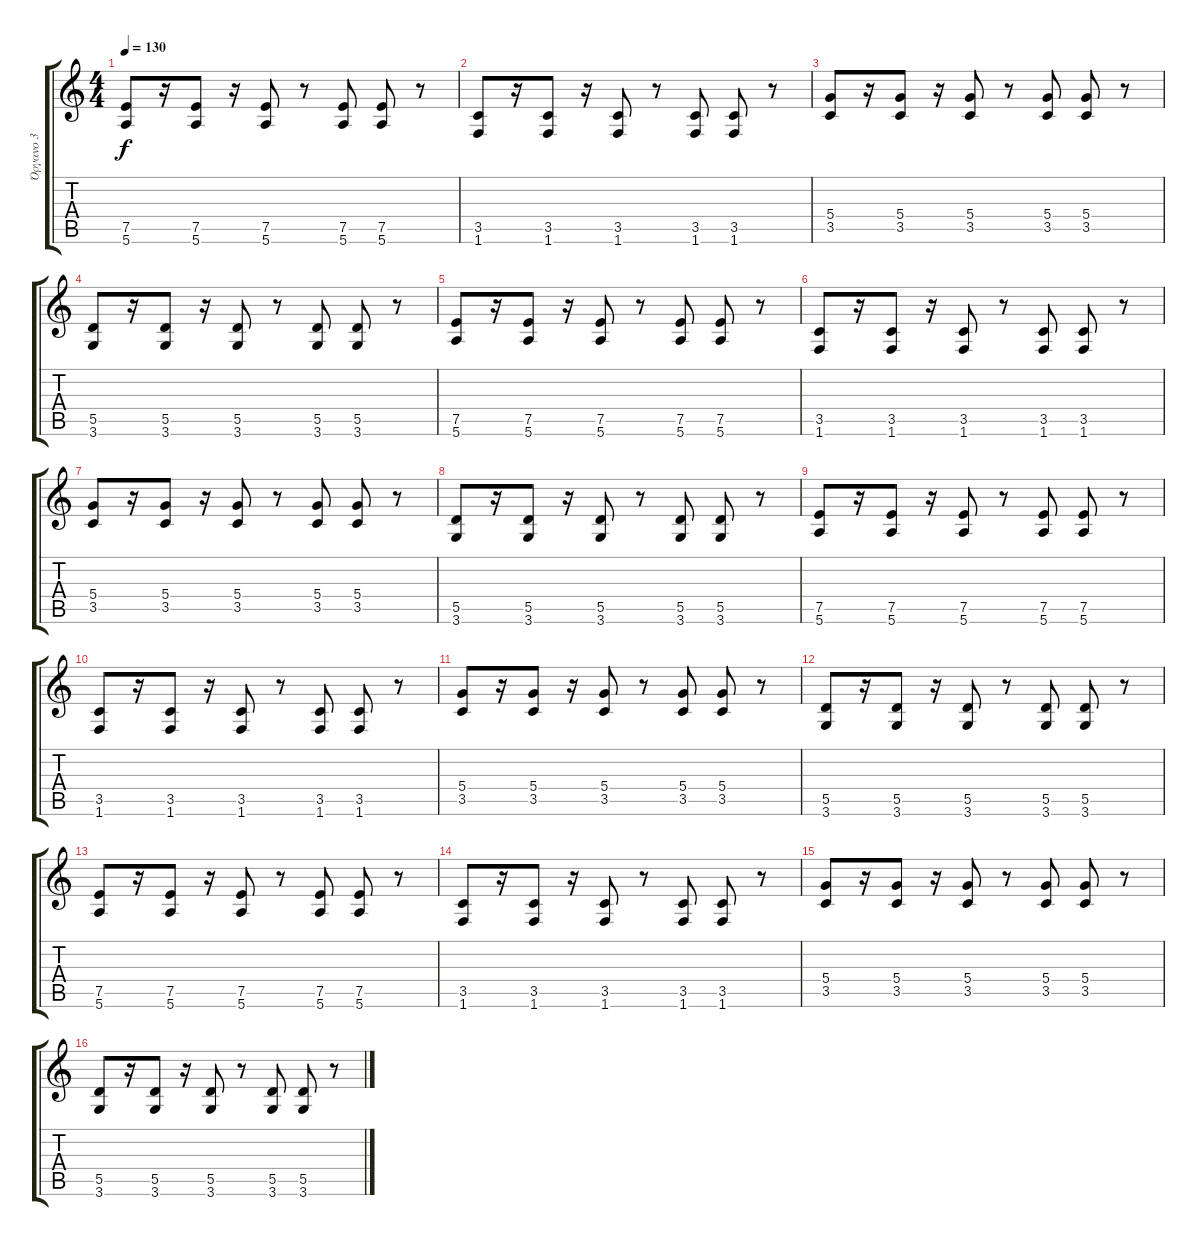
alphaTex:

\track ("Όργανο 3" "Όργανο 3") {instrument distortionguitar}
\staff {score tabs}
\tuning (E4 B3 G3 D3 A2 E2) {hide}
\ts (4 4)
\tempo 130
\clef g2
\ks c
(7.5 5.6).8{dy f} r.16 (7.5 5.6).8 r.16 (7.5 5.6).8 r.8 (7.5 5.6).8 (7.5 5.6).8 r.8 |
(3.5 1.6).8 r.16 (3.5 1.6).8 r.16 (3.5 1.6).8 r.8 (3.5 1.6).8 (3.5 1.6).8 r.8 |
(5.4 3.5).8 r.16 (5.4 3.5).8 r.16 (5.4 3.5).8 r.8 (5.4 3.5).8 (5.4 3.5).8 r.8 |
(5.5 3.6).8 r.16 (5.5 3.6).8 r.16 (5.5 3.6).8 r.8 (5.5 3.6).8 (5.5 3.6).8 r.8 |
(7.5 5.6).8 r.16 (7.5 5.6).8 r.16 (7.5 5.6).8 r.8 (7.5 5.6).8 (7.5 5.6).8 r.8 |
(3.5 1.6).8 r.16 (3.5 1.6).8 r.16 (3.5 1.6).8 r.8 (3.5 1.6).8 (3.5 1.6).8 r.8 |
(5.4 3.5).8 r.16 (5.4 3.5).8 r.16 (5.4 3.5).8 r.8 (5.4 3.5).8 (5.4 3.5).8 r.8 |
(5.5 3.6).8 r.16 (5.5 3.6).8 r.16 (5.5 3.6).8 r.8 (5.5 3.6).8 (5.5 3.6).8 r.8 |
(7.5 5.6).8 r.16 (7.5 5.6).8 r.16 (7.5 5.6).8 r.8 (7.5 5.6).8 (7.5 5.6).8 r.8 |
(3.5 1.6).8 r.16 (3.5 1.6).8 r.16 (3.5 1.6).8 r.8 (3.5 1.6).8 (3.5 1.6).8 r.8 |
(5.4 3.5).8 r.16 (5.4 3.5).8 r.16 (5.4 3.5).8 r.8 (5.4 3.5).8 (5.4 3.5).8 r.8 |
(5.5 3.6).8 r.16 (5.5 3.6).8 r.16 (5.5 3.6).8 r.8 (5.5 3.6).8 (5.5 3.6).8 r.8 |
(7.5 5.6).8 r.16 (7.5 5.6).8 r.16 (7.5 5.6).8 r.8 (7.5 5.6).8 (7.5 5.6).8 r.8 |
(3.5 1.6).8 r.16 (3.5 1.6).8 r.16 (3.5 1.6).8 r.8 (3.5 1.6).8 (3.5 1.6).8 r.8 |
(5.4 3.5).8 r.16 (5.4 3.5).8 r.16 (5.4 3.5).8 r.8 (5.4 3.5).8 (5.4 3.5).8 r.8 |
(5.5 3.6).8 r.16 (5.5 3.6).8 r.16 (5.5 3.6).8 r.8 (5.5 3.6).8 (5.5 3.6).8 r.8
